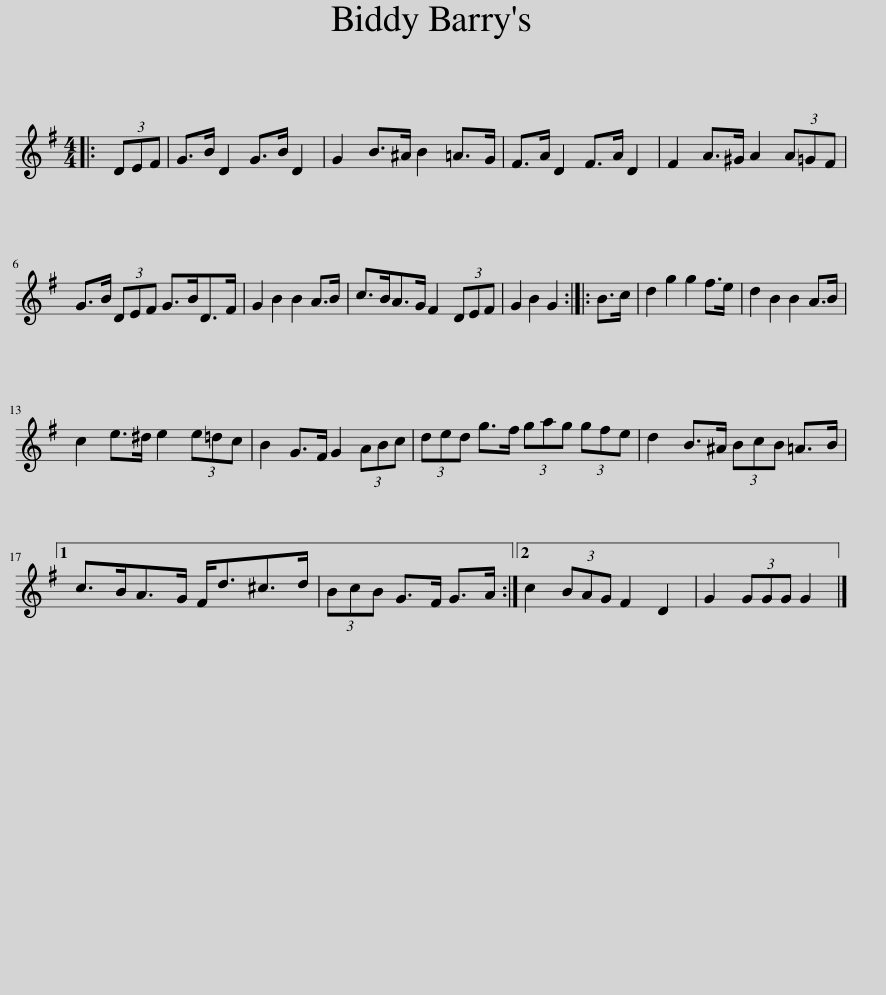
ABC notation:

X:1
L:1/8
M:4/4
I:linebreak $
K:G
V:1 treble
V:1
|: (3DEF | G>B D2 G>B D2 | G2 B>^A B2 =A>G | F>A D2 F>A D2 | F2 A>^G A2 (3A=GF |$ %5
 G>B (3DEF G>BD>F | G2 B2 B2 A>B | c>BA>G F2 (3DEF | G2 B2 G2 :: B>c | %10
 d2 g2 g2 f>e | d2 B2 B2 A>B |$ c2 e>^d e2 (3e=dc | B2 G>F G2 (3ABc | (3ded g>f (3gag (3gfe | %15
 d2 B>^A (3BcB =A>B |1$ c>BA>G F<d^c>d | (3BcB G>F G>A :|2 c2 (3BAG F2 D2 | G2 (3GGG G2 |] %20
